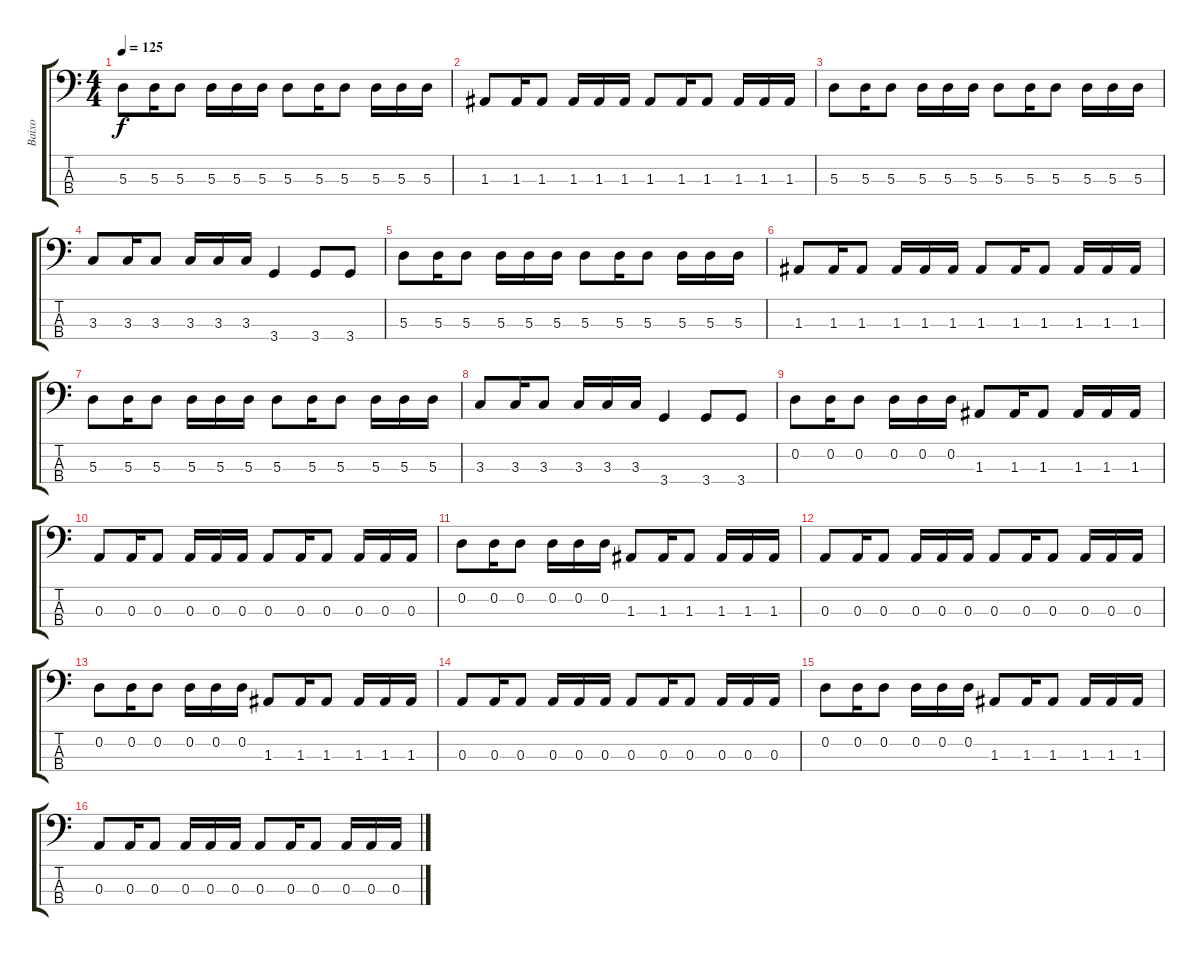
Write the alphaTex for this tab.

\track ("Baixo" "Baixo") {instrument electricbassfinger}
\staff {score tabs}
\tuning (G2 D2 A1 E1) {hide}
\ts (4 4)
\tempo 125
\clef f4
\ks c
5.3.8{dy f instrument electricbassfinger} 5.3.16 5.3.8 5.3.16 5.3.16 5.3.16 5.3.8 5.3.16 5.3.8 5.3.16 5.3.16 5.3.16 |
1.3.8 1.3.16 1.3.8 1.3.16 1.3.16 1.3.16 1.3.8 1.3.16 1.3.8 1.3.16 1.3.16 1.3.16 |
5.3.8 5.3.16 5.3.8 5.3.16 5.3.16 5.3.16 5.3.8 5.3.16 5.3.8 5.3.16 5.3.16 5.3.16 |
3.3.8 3.3.16 3.3.8 3.3.16 3.3.16 3.3.16 3.4.4 3.4.8 3.4.8 |
5.3.8 5.3.16 5.3.8 5.3.16 5.3.16 5.3.16 5.3.8 5.3.16 5.3.8 5.3.16 5.3.16 5.3.16 |
1.3.8 1.3.16 1.3.8 1.3.16 1.3.16 1.3.16 1.3.8 1.3.16 1.3.8 1.3.16 1.3.16 1.3.16 |
5.3.8 5.3.16 5.3.8 5.3.16 5.3.16 5.3.16 5.3.8 5.3.16 5.3.8 5.3.16 5.3.16 5.3.16 |
3.3.8 3.3.16 3.3.8 3.3.16 3.3.16 3.3.16 3.4.4 3.4.8 3.4.8 |
0.2.8 0.2.16 0.2.8 0.2.16 0.2.16 0.2.16 1.3.8 1.3.16 1.3.8 1.3.16 1.3.16 1.3.16 |
0.3.8 0.3.16 0.3.8 0.3.16 0.3.16 0.3.16 0.3.8 0.3.16 0.3.8 0.3.16 0.3.16 0.3.16 |
0.2.8 0.2.16 0.2.8 0.2.16 0.2.16 0.2.16 1.3.8 1.3.16 1.3.8 1.3.16 1.3.16 1.3.16 |
0.3.8 0.3.16 0.3.8 0.3.16 0.3.16 0.3.16 0.3.8 0.3.16 0.3.8 0.3.16 0.3.16 0.3.16 |
0.2.8 0.2.16 0.2.8 0.2.16 0.2.16 0.2.16 1.3.8 1.3.16 1.3.8 1.3.16 1.3.16 1.3.16 |
0.3.8 0.3.16 0.3.8 0.3.16 0.3.16 0.3.16 0.3.8 0.3.16 0.3.8 0.3.16 0.3.16 0.3.16 |
0.2.8 0.2.16 0.2.8 0.2.16 0.2.16 0.2.16 1.3.8 1.3.16 1.3.8 1.3.16 1.3.16 1.3.16 |
0.3.8 0.3.16 0.3.8 0.3.16 0.3.16 0.3.16 0.3.8 0.3.16 0.3.8 0.3.16 0.3.16 0.3.16
